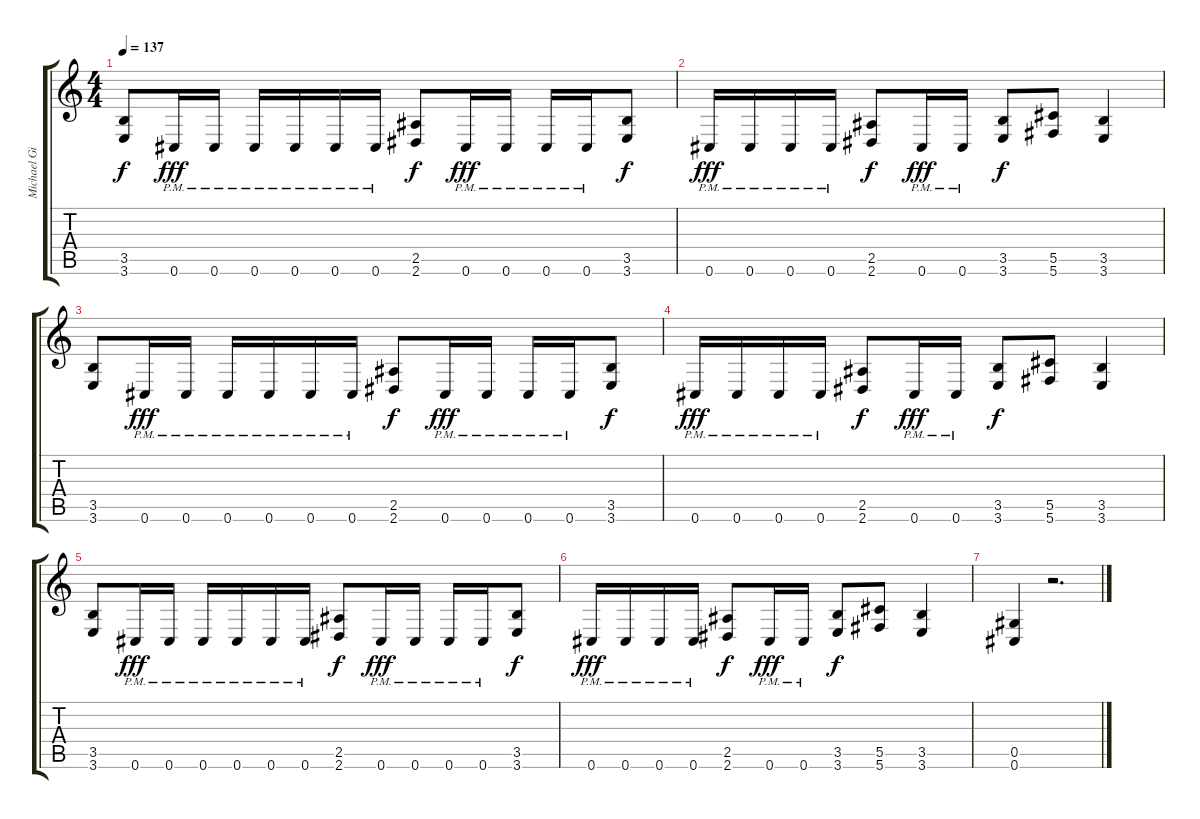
\track ("Michael Gilbert" "Michael Gi") {instrument distortionguitar}
\staff {score tabs}
\tuning (Eb4 Bb3 Gb3 Db3 Ab2 Db2) {hide}
\ts (4 4)
\tempo 137
\clef g2
\ks c
(3.5 3.6).8{dy f} 0.6{pm}.16{dy fff} 0.6{pm}.16 0.6{pm}.16 0.6{pm}.16 0.6{pm}.16 0.6{pm}.16 (2.5 2.6).8{dy f} 0.6{pm}.16{dy fff} 0.6{pm}.16 0.6{pm}.16 0.6{pm}.16 (3.5 3.6).8{dy f} |
0.6{pm}.16{dy fff} 0.6{pm}.16 0.6{pm}.16 0.6{pm}.16 (2.5 2.6).8{dy f} 0.6{pm}.16{dy fff} 0.6{pm}.16 (3.5 3.6).8{dy f} (5.5 5.6).8 (3.5 3.6).4 |
(3.5 3.6).8 0.6{pm}.16{dy fff} 0.6{pm}.16 0.6{pm}.16 0.6{pm}.16 0.6{pm}.16 0.6{pm}.16 (2.5 2.6).8{dy f} 0.6{pm}.16{dy fff} 0.6{pm}.16 0.6{pm}.16 0.6{pm}.16 (3.5 3.6).8{dy f} |
0.6{pm}.16{dy fff} 0.6{pm}.16 0.6{pm}.16 0.6{pm}.16 (2.5 2.6).8{dy f} 0.6{pm}.16{dy fff} 0.6{pm}.16 (3.5 3.6).8{dy f} (5.5 5.6).8 (3.5 3.6).4 |
(3.5 3.6).8 0.6{pm}.16{dy fff} 0.6{pm}.16 0.6{pm}.16 0.6{pm}.16 0.6{pm}.16 0.6{pm}.16 (2.5 2.6).8{dy f} 0.6{pm}.16{dy fff} 0.6{pm}.16 0.6{pm}.16 0.6{pm}.16 (3.5 3.6).8{dy f} |
0.6{pm}.16{dy fff} 0.6{pm}.16 0.6{pm}.16 0.6{pm}.16 (2.5 2.6).8{dy f} 0.6{pm}.16{dy fff} 0.6{pm}.16 (3.5 3.6).8{dy f} (5.5 5.6).8 (3.5 3.6).4 |
(0.5 0.6).4 r.2{d}
